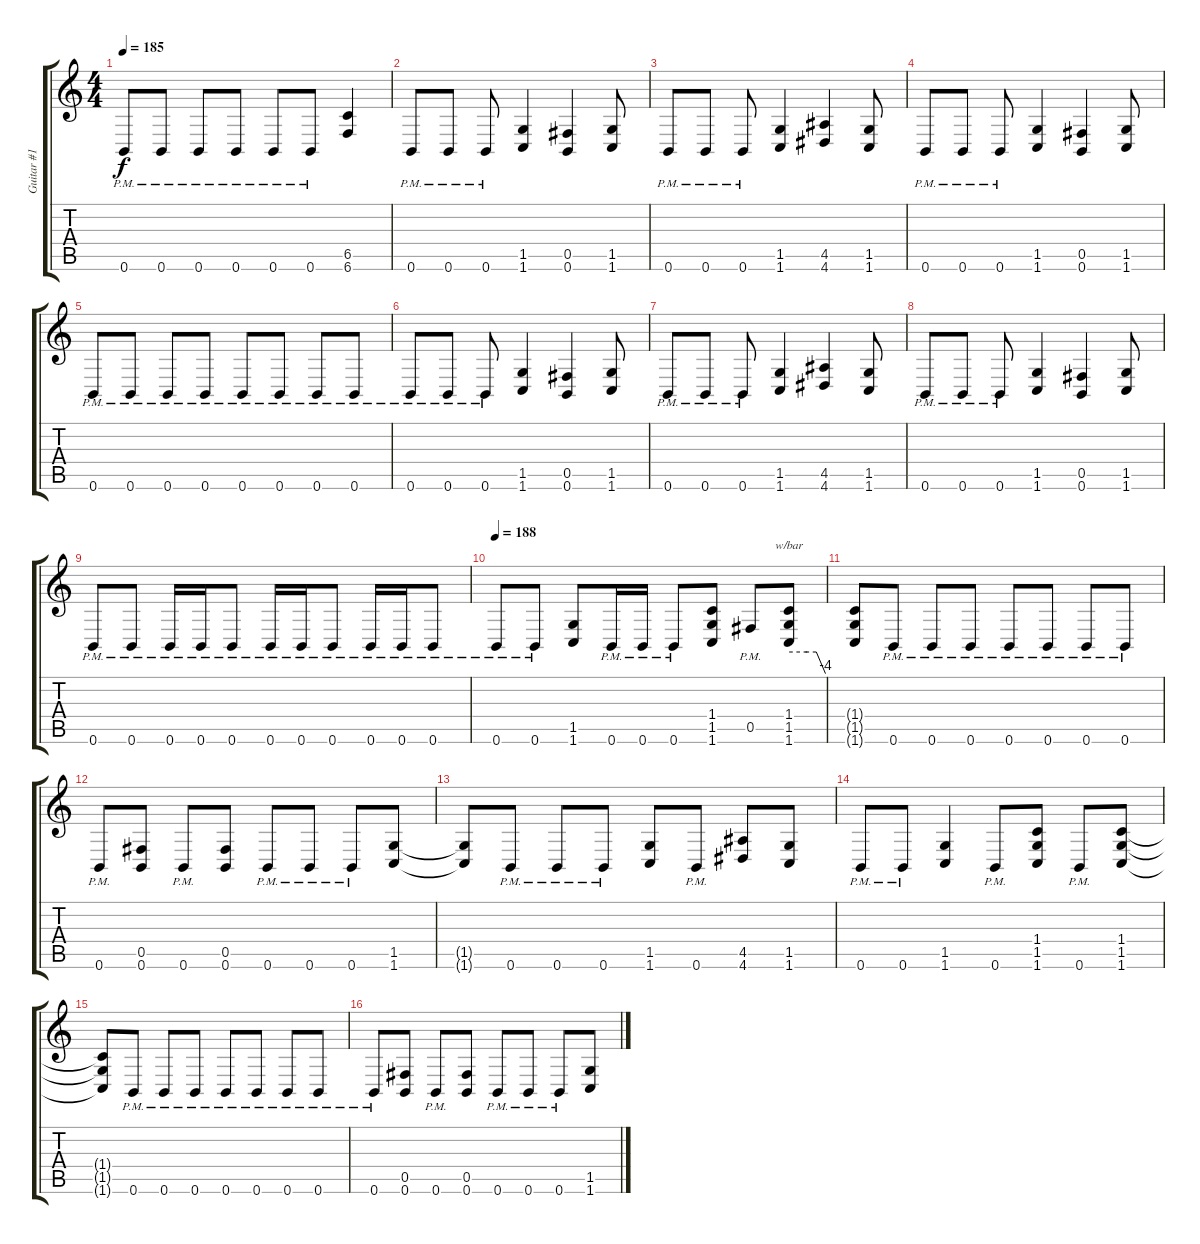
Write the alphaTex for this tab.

\track ("Guitar #1" "Guitar #1") {instrument distortionguitar}
\staff {score tabs}
\tuning (D4 Ab3 E3 B2 Gb2 B1) {hide}
\ts (4 4)
\tempo 185
\clef g2
\ks c
0.6{pm}.8{dy f} 0.6{pm}.8 0.6{pm}.8 0.6{pm}.8 0.6{pm}.8 0.6{pm}.8 (6.5 6.6).4 |
0.6{pm}.8 0.6{pm}.8 0.6{pm}.8 (1.5 1.6).4 (0.5 0.6).4 (1.5 1.6).8 |
0.6{pm}.8 0.6{pm}.8 0.6{pm}.8 (1.5 1.6).4 (4.5 4.6).4 (1.5 1.6).8 |
0.6{pm}.8 0.6{pm}.8 0.6{pm}.8 (1.5 1.6).4 (0.5 0.6).4 (1.5 1.6).8 |
0.6{pm}.8 0.6{pm}.8 0.6{pm}.8 0.6{pm}.8 0.6{pm}.8 0.6{pm}.8 0.6{pm}.8 0.6{pm}.8 |
0.6{pm}.8 0.6{pm}.8 0.6{pm}.8 (1.5 1.6).4 (0.5 0.6).4 (1.5 1.6).8 |
0.6{pm}.8 0.6{pm}.8 0.6{pm}.8 (1.5 1.6).4 (4.5 4.6).4 (1.5 1.6).8 |
0.6{pm}.8 0.6{pm}.8 0.6{pm}.8 (1.5 1.6).4 (0.5 0.6).4 (1.5 1.6).8 |
0.6{pm}.8 0.6{pm}.8 0.6{pm}.16 0.6{pm}.16 0.6{pm}.8 0.6{pm}.16 0.6{pm}.16 0.6{pm}.8 0.6{pm}.16 0.6{pm}.16 0.6{pm}.8 |
\tempo 188
0.6{pm}.8 0.6{pm}.8 (1.5 1.6).8 0.6{pm}.16 0.6{pm}.16 0.6{pm}.8 (1.4 1.5 1.6).8 0.5{pm}.8 (1.4 1.5 1.6).8{tbe (custom default 0 0 30 0 45 0 60 -16)} |
(1.4{t} 1.5{t} 1.6{t}).8 0.6{pm}.8 0.6{pm}.8 0.6{pm}.8 0.6{pm}.8 0.6{pm}.8 0.6{pm}.8 0.6{pm}.8 |
0.6{pm}.8 (0.5 0.6).8 0.6{pm}.8 (0.5 0.6).8 0.6{pm}.8 0.6{pm}.8 0.6{pm}.8 (1.5 1.6).8 |
(1.5{t} 1.6{t}).8 0.6{pm}.8 0.6{pm}.8 0.6{pm}.8 (1.5 1.6).8 0.6{pm}.8 (4.5 4.6).8 (1.5 1.6).8 |
0.6{pm}.8 0.6{pm}.8 (1.5 1.6).4 0.6{pm}.8 (1.4 1.5 1.6).8 0.6{pm}.8 (1.4 1.5 1.6).8 |
(1.4{t} 1.5{t} 1.6{t}).8 0.6{pm}.8 0.6{pm}.8 0.6{pm}.8 0.6{pm}.8 0.6{pm}.8 0.6{pm}.8 0.6{pm}.8 |
0.6{pm}.8 (0.5 0.6).8 0.6{pm}.8 (0.5 0.6).8 0.6{pm}.8 0.6{pm}.8 0.6{pm}.8 (1.5 1.6).8
